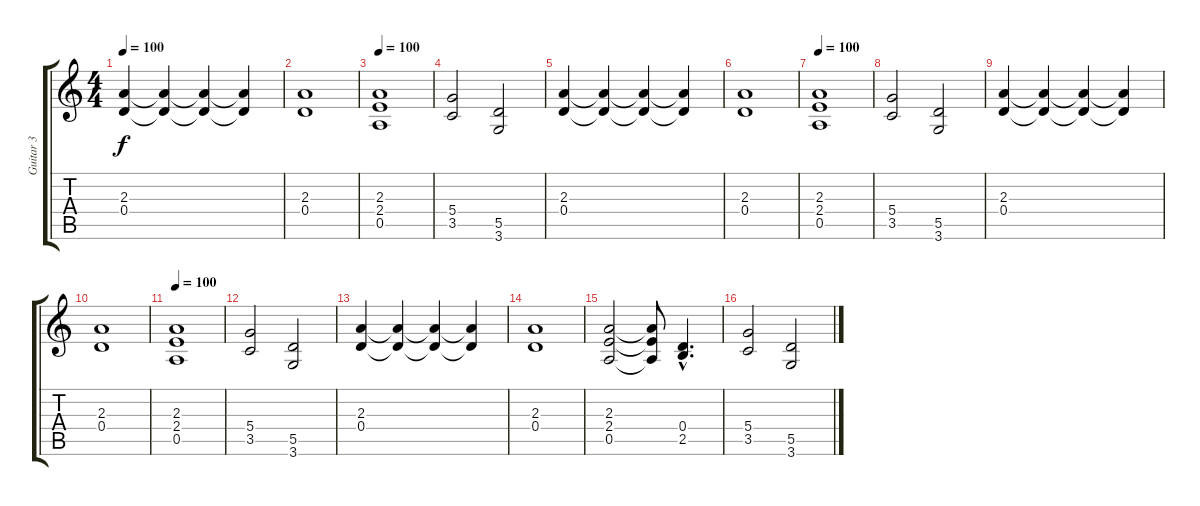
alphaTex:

\track ("Guitar 3" "Guitar 3") {instrument overdrivenguitar}
\staff {score tabs}
\tuning (E4 B3 G3 D3 A2 E2) {hide}
\ts (4 4)
\tempo 100
\clef g2
\ks c
(2.3 0.4).4{dy f} (2.3{t} 0.4{t}).4 (2.3{t} 0.4{t}).4 (2.3{t} 0.4{t}).4 |
(2.3 0.4).1 |
\tempo 100
(2.3 2.4 0.5).1 |
(5.4 3.5).2 (5.5 3.6).2 |
(2.3 0.4).4 (2.3{t} 0.4{t}).4 (2.3{t} 0.4{t}).4 (2.3{t} 0.4{t}).4 |
(2.3 0.4).1 |
\tempo 100
(2.3 2.4 0.5).1 |
(5.4 3.5).2 (5.5 3.6).2 |
(2.3 0.4).4 (2.3{t} 0.4{t}).4 (2.3{t} 0.4{t}).4 (2.3{t} 0.4{t}).4 |
(2.3 0.4).1 |
\tempo 100
(2.3 2.4 0.5).1 |
(5.4 3.5).2 (5.5 3.6).2 |
(2.3 0.4).4 (2.3{t} 0.4{t}).4 (2.3{t} 0.4{t}).4 (2.3{t} 0.4{t}).4 |
(2.3 0.4).1 |
(2.3 2.4 0.5).2 (2.3{t} 2.4{t} 0.5{t}).8 (0.4{hac} 2.5{hac}).4{d} |
(5.4 3.5).2 (5.5 3.6).2
